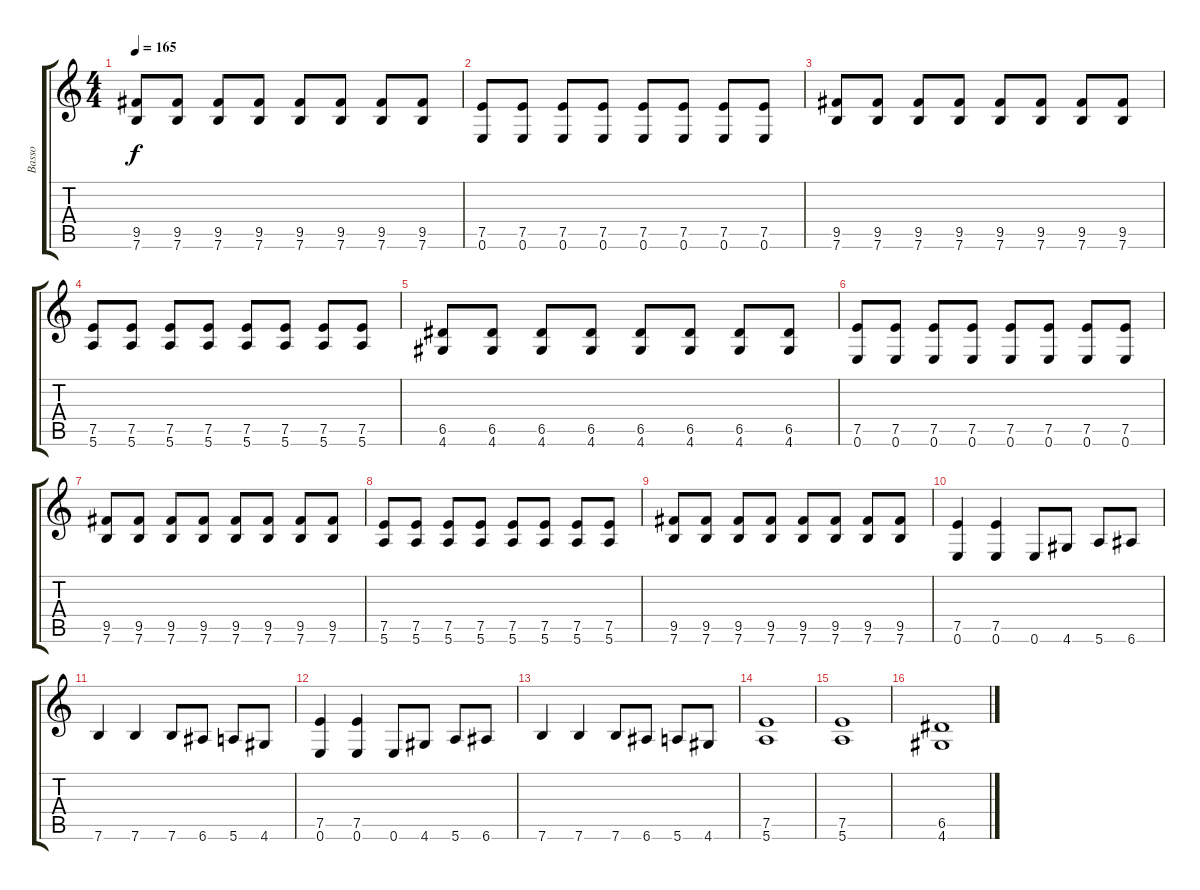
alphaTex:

\track ("Basso" "Basso") {instrument electricbassfinger}
\staff {score tabs}
\tuning (E4 B3 G3 D3 A2 E2) {hide}
\ts (4 4)
\tempo 165
\clef g2
\ks c
(9.5 7.6).8{dy f} (9.5 7.6).8 (9.5 7.6).8 (9.5 7.6).8 (9.5 7.6).8 (9.5 7.6).8 (9.5 7.6).8 (9.5 7.6).8 |
(7.5 0.6).8 (7.5 0.6).8 (7.5 0.6).8 (7.5 0.6).8 (7.5 0.6).8 (7.5 0.6).8 (7.5 0.6).8 (7.5 0.6).8 |
(9.5 7.6).8 (9.5 7.6).8 (9.5 7.6).8 (9.5 7.6).8 (9.5 7.6).8 (9.5 7.6).8 (9.5 7.6).8 (9.5 7.6).8 |
(7.5 5.6).8 (7.5 5.6).8 (7.5 5.6).8 (7.5 5.6).8 (7.5 5.6).8 (7.5 5.6).8 (7.5 5.6).8 (7.5 5.6).8 |
(6.5 4.6).8 (6.5 4.6).8 (6.5 4.6).8 (6.5 4.6).8 (6.5 4.6).8 (6.5 4.6).8 (6.5 4.6).8 (6.5 4.6).8 |
(7.5 0.6).8 (7.5 0.6).8 (7.5 0.6).8 (7.5 0.6).8 (7.5 0.6).8 (7.5 0.6).8 (7.5 0.6).8 (7.5 0.6).8 |
(9.5 7.6).8 (9.5 7.6).8 (9.5 7.6).8 (9.5 7.6).8 (9.5 7.6).8 (9.5 7.6).8 (9.5 7.6).8 (9.5 7.6).8 |
(7.5 5.6).8 (7.5 5.6).8 (7.5 5.6).8 (7.5 5.6).8 (7.5 5.6).8 (7.5 5.6).8 (7.5 5.6).8 (7.5 5.6).8 |
(9.5 7.6).8 (9.5 7.6).8 (9.5 7.6).8 (9.5 7.6).8 (9.5 7.6).8 (9.5 7.6).8 (9.5 7.6).8 (9.5 7.6).8 |
(7.5 0.6).4 (7.5 0.6).4 0.6.8 4.6.8 5.6.8 6.6.8 |
7.6.4 7.6.4 7.6.8 6.6.8 5.6.8 4.6.8 |
(7.5 0.6).4 (7.5 0.6).4 0.6.8 4.6.8 5.6.8 6.6.8 |
7.6.4 7.6.4 7.6.8 6.6.8 5.6.8 4.6.8 |
(7.5 5.6).1 |
(7.5 5.6).1 |
(6.5 4.6).1
